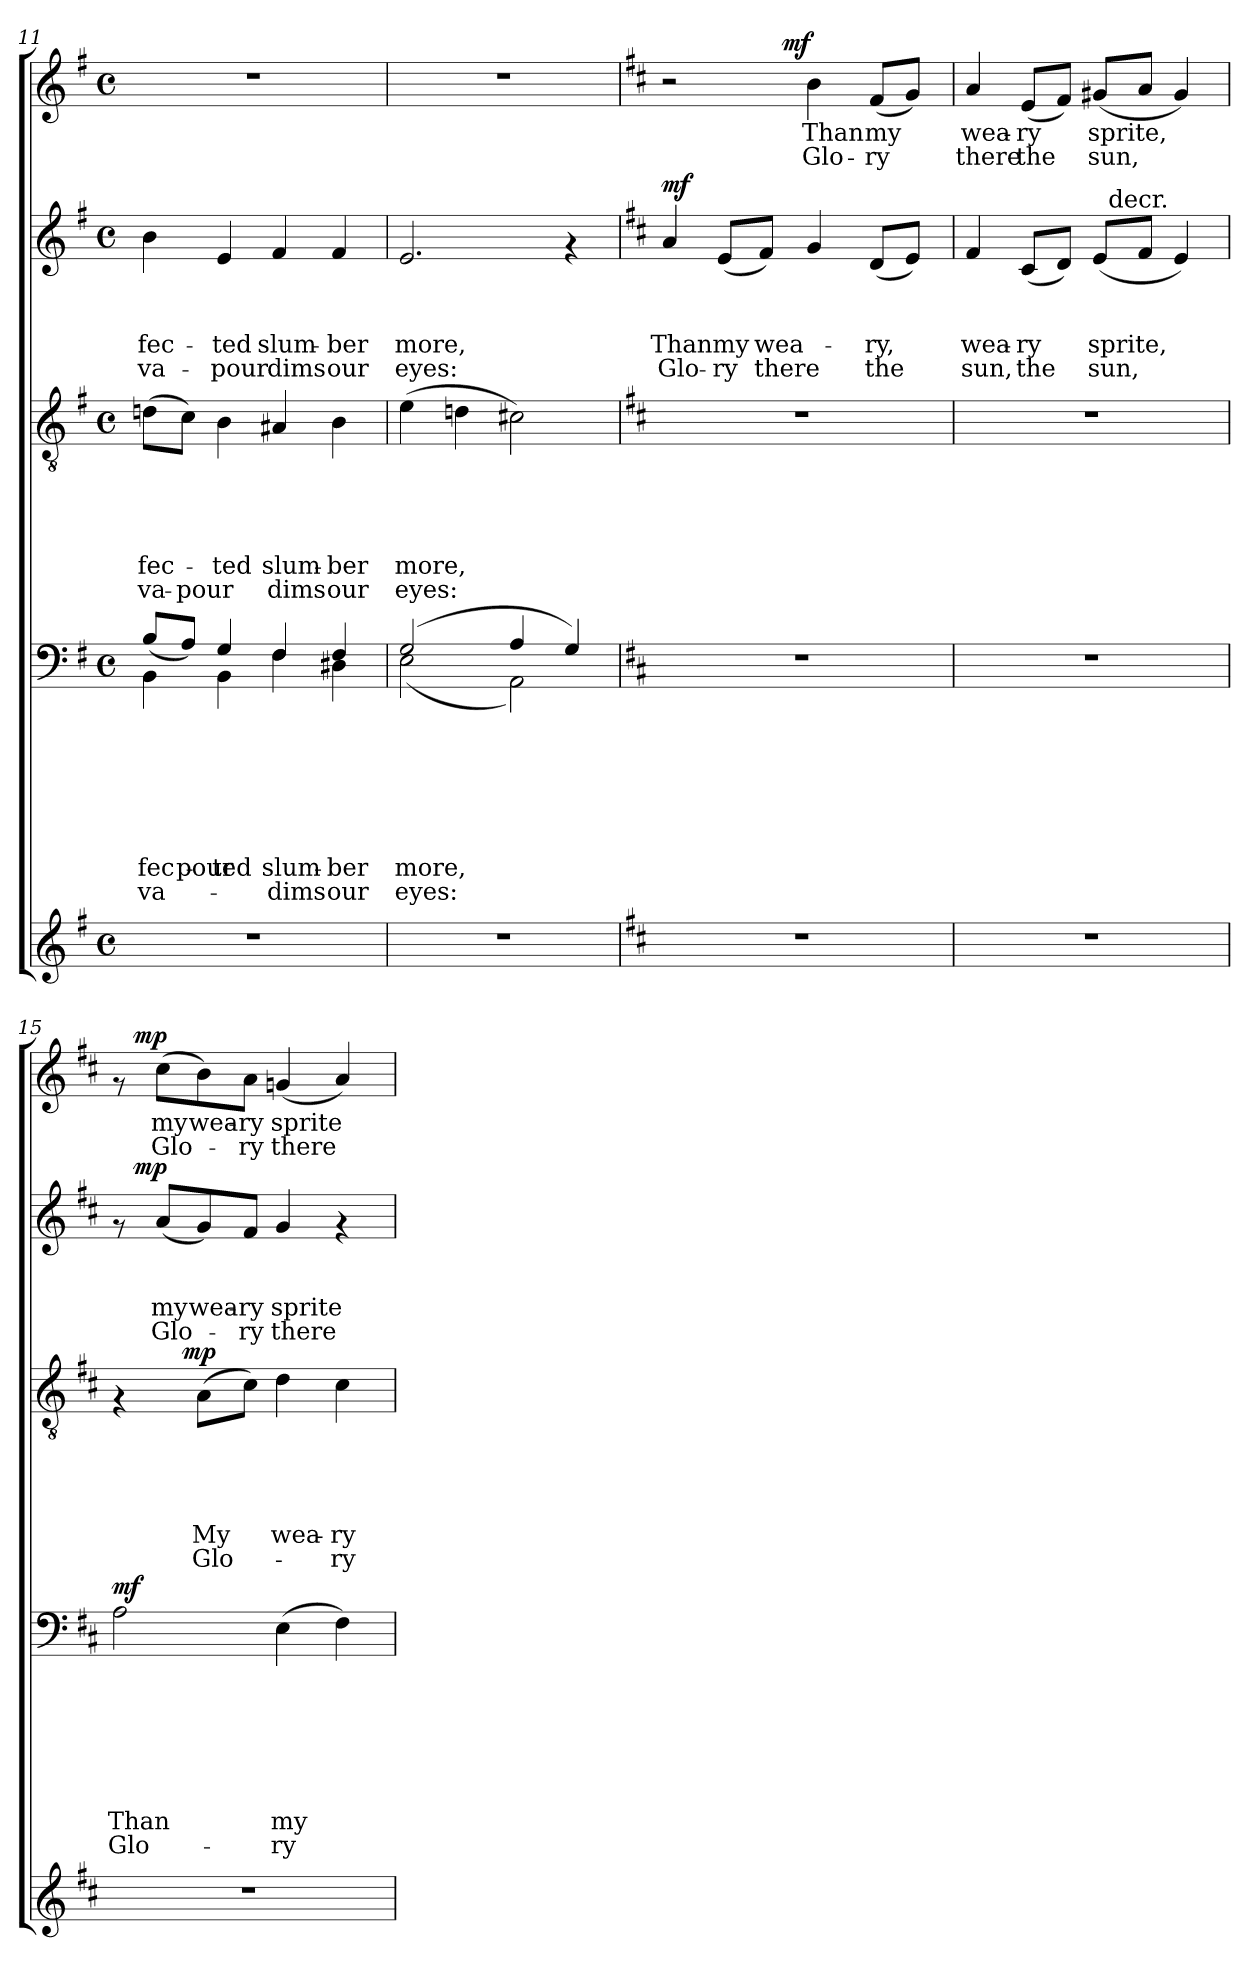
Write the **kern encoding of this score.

**kern	**kern	**text	**text	**text	**text	**text	**text	**text	**text	**dynam	**kern	**text	**text	**text	**text	**text	**text	**dynam	**kern	**text	**text	**text	**text	**dynam	**kern	**text	**text	**dynam
*part5	*part4	*part4	*part4	*part4	*part4	*part4	*part4	*part4	*part4	*part4	*part3	*part3	*part3	*part3	*part3	*part3	*part3	*part3	*part2	*part2	*part2	*part2	*part2	*part2	*part1	*part1	*part1	*part1
*staff5	*staff4	*staff4	*staff4	*staff4	*staff4	*staff4	*staff4	*staff4	*staff4	*staff4	*staff3	*staff3	*staff3	*staff3	*staff3	*staff3	*staff3	*staff3	*staff2	*staff2	*staff2	*staff2	*staff2	*staff2	*staff1	*staff1	*staff1	*staff1
*clefG2	*clefF4	*	*	*	*	*	*	*	*	*	*clefGv2	*	*	*	*	*	*	*	*clefG2	*	*	*	*	*	*clefG2	*	*	*
*k[f#]	*k[f#]	*	*	*	*	*	*	*	*	*	*k[f#]	*	*	*	*	*	*	*	*k[f#]	*	*	*	*	*	*k[f#]	*	*	*
*G:	*G:	*	*	*	*	*	*	*	*	*	*G:	*	*	*	*	*	*	*	*G:	*	*	*	*	*	*G:	*	*	*
*M4/4	*M4/4	*	*	*	*	*	*	*	*	*	*M4/4	*	*	*	*	*	*	*	*M4/4	*	*	*	*	*	*M4/4	*	*	*
*met(c)	*met(c)	*	*	*	*	*	*	*	*	*	*met(c)	*	*	*	*	*	*	*	*met(c)	*	*	*	*	*	*met(c)	*	*	*
=11	=11	=11	=11	=11	=11	=11	=11	=11	=11	=11	=11	=11	=11	=11	=11	=11	=11	=11	=11	=11	=11	=11	=11	=11	=11	=11	=11	=11
*	*^	*	*	*	*	*	*	*	*	*	*	*	*	*	*	*	*	*	*	*	*	*	*	*	*	*	*	*
!	!	!	!	!	!	!	!	!	!LO:LY:b:rj	!LO:LY:b:rj	!	!	!	!	!	!	!LO:LY:b	!LO:LY:b	!	!	!	!	!LO:LY:b:rj	!LO:LY:b:rj	!	!	!	!	!
1r	4BB\	(>8B/L	.	.	.	.	.	.	-fec-	va-	.	(>8dni\L	.	.	.	.	-fec-	va-	.	4b\	.	.	-fec-	va-	.	1r	.	.	.
!	!	!	!	!	!	!	!	!	!LO:LY:b:rj	!	!	!	!	!	!	!	!	!LO:LY:b	!	!	!	!	!	!	!	!	!	!	!
.	.	8A/J)	.	.	.	.	.	.	-pour	.	.	8c\J)	.	.	.	.	.	-pour	.	.	.	.	.	.	.	.	.	.	.
!	!	!	!	!	!	!	!	!	!LO:LY:b:rj	!	!	!	!	!	!	!	!LO:LY:b	!	!	!	!	!	!LO:LY:b:rj	!LO:LY:b:rj	!	!	!	!	!
.	4G/	4BB\	.	.	.	.	.	.	ted	.	.	4B\	.	.	.	.	-ted	.	.	4e/	.	.	-ted	-pour	.	.	.	.	.
!	!	!	!	!	!	!	!	!	!LO:LY:b:rj	!LO:LY:b:rj	!	!	!	!	!	!	!LO:LY:b	!LO:LY:b	!	!	!	!	!LO:LY:b:rj	!LO:LY:b:rj	!	!	!	!	!
.	4F#/	4F#\	.	.	.	.	.	.	slum-	-dims	.	4A#X/	.	.	.	.	slum-	dims	.	4f#/	.	.	slum-	dims	.	.	.	.	.
!	!	!	!	!	!	!	!	!	!LO:LY:b:rj	!LO:LY:b:rj	!	!	!	!	!	!	!LO:LY:b	!LO:LY:b	!	!	!	!	!LO:LY:b:rj	!LO:LY:b:rj	!	!	!	!	!
.	4F#/	4D#X\	.	.	.	.	.	.	-ber	our	.	4B\	.	.	.	.	-ber	our	.	4f#/	.	.	-ber	our	.	.	.	.	.
=12!	=12!	=12!	=12!	=12!	=12!	=12!	=12!	=12!	=12!	=12!	=12!	=12!	=12!	=12!	=12!	=12!	=12!	=12!	=12!	=12!	=12!	=12!	=12!	=12!	=12!	=12!	=12!	=12!	=12!
!	!	!	!	!	!	!	!	!	!LO:LY:b:rj	!LO:LY:b:rj	!	!	!	!	!	!	!LO:LY:b	!LO:LY:b	!	!	!	!	!LO:LY:b:rj	!LO:LY:b:rj	!	!	!	!	!
1r	(>2G/	(<2E\	.	.	.	.	.	.	more,	eyes:	.	(>4e\	.	.	.	.	more,	eyes:	.	2.e/	.	.	more,	eyes:	.	1r	.	.	.
.	.	.	.	.	.	.	.	.	.	.	.	4dn\	.	.	.	.	.	.	.	.	.	.	.	.	.	.	.	.	.
.	4A/	2AA\)	.	.	.	.	.	.	.	.	.	2c#X\)	.	.	.	.	.	.	.	.	.	.	.	.	.	.	.	.	.
.	4G/)	.	.	.	.	.	.	.	.	.	.	.	.	.	.	.	.	.	.	4rf	.	.	.	.	.	.	.	.	.
*	*v	*v	*	*	*	*	*	*	*	*	*	*	*	*	*	*	*	*	*	*	*	*	*	*	*	*	*	*	*
=13!	=13!	=13!	=13!	=13!	=13!	=13!	=13!	=13!	=13!	=13!	=13!	=13!	=13!	=13!	=13!	=13!	=13!	=13!	=13!	=13!	=13!	=13!	=13!	=13!	=13!	=13!	=13!	=13!
*k[f#c#]	*k[f#c#]	*	*	*	*	*	*	*	*	*	*k[f#c#]	*	*	*	*	*	*	*	*k[f#c#]	*	*	*	*	*	*k[f#c#]	*	*	*
*D:	*D:	*	*	*	*	*	*	*	*	*	*D:	*	*	*	*	*	*	*	*D:	*	*	*	*	*	*D:	*	*	*
!	!	!	!	!	!	!	!	!	!	!	!	!	!	!	!	!	!	!	!	!	!	!LO:LY:b:rj	!LO:LY:b:rj	!LO:DY:a	!	!	!	!
*	*	*	*	*	*	*	*	*	*	*	*	*	*	*	*	*	*	*	*	*	*	*	*	*	*^	*	*	*
1r	1r	.	.	.	.	.	.	.	.	.	1r	.	.	.	.	.	.	.	4a/	.	.	Than	Glo-	mf	2r	4..ryy	.	.	.
!	!	!	!	!	!	!	!	!	!	!	!	!	!	!	!	!	!	!	!	!	!	!LO:LY:b:rj	!LO:LY:b:rj	!	!	!	!	!	!
.	.	.	.	.	.	.	.	.	.	.	.	.	.	.	.	.	.	.	(<8e/L	.	.	my	-ry	.	.	.	.	.	.
!	!	!	!	!	!	!	!	!	!	!	!	!	!	!	!	!	!	!	!	!	!	!LO:LY:b:rj	!LO:LY:b:rj	!	!	!	!	!	!
.	.	.	.	.	.	.	.	.	.	.	.	.	.	.	.	.	.	.	8f#/J)	.	.	wea-	there	.	.	.	.	.	.
!	!	!	!	!	!	!	!	!	!	!	!	!	!	!	!	!	!	!	!	!	!	!	!	!	!	!	!	!	!LO:DY:a
.	.	.	.	.	.	.	.	.	.	.	.	.	.	.	.	.	.	.	.	.	.	.	.	.	.	2ryy	.	.	mf
!	!	!	!	!	!	!	!	!	!	!	!	!	!	!	!	!	!	!	!	!	!	!	!	!	!	!	!LO:LY:b:rj	!LO:LY:b:rj	!
.	.	.	.	.	.	.	.	.	.	.	.	.	.	.	.	.	.	.	4g/	.	.	.	.	.	4b\	.	Than	Glo-	.
!	!	!	!	!	!	!	!	!	!	!	!	!	!	!	!	!	!	!	!	!	!	!LO:LY:b:rj	!LO:LY:b:rj	!	!	!	!LO:LY:b:rj	!LO:LY:b:rj	!
.	.	.	.	.	.	.	.	.	.	.	.	.	.	.	.	.	.	.	(<8d/L	.	.	-ry,	the	.	(<8f#/L	.	my	-ry	.
.	.	.	.	.	.	.	.	.	.	.	.	.	.	.	.	.	.	.	8e/J)	.	.	.	.	.	8g/J)	.	.	.	.
.	.	.	.	.	.	.	.	.	.	.	.	.	.	.	.	.	.	.	.	.	.	.	.	.	.	16ryy	.	.	.
=14!	=14!	=14!	=14!	=14!	=14!	=14!	=14!	=14!	=14!	=14!	=14!	=14!	=14!	=14!	=14!	=14!	=14!	=14!	=14!	=14!	=14!	=14!	=14!	=14!	=14!	=14!	=14!	=14!	=14!
!	!	!	!	!	!	!	!	!	!	!	!	!	!	!	!	!	!	!	!	!	!	!LO:LY:b:rj	!LO:LY:b:rj	!	!	!	!LO:LY:b:rj	!LO:LY:b:rj	!
*	*	*	*	*	*	*	*	*	*	*	*	*	*	*	*	*	*	*	*^	*	*	*	*	*	*v	*v	*	*	*
1r	1r	.	.	.	.	.	.	.	.	.	1r	.	.	.	.	.	.	.	4f#/	2ryy	.	.	wea-	sun,	.	4a/	wea-	there	.
!	!	!	!	!	!	!	!	!	!	!	!	!	!	!	!	!	!	!	!	!	!	!	!LO:LY:b:rj	!LO:LY:b:rj	!	!	!LO:LY:b:rj	!LO:LY:b:rj	!
.	.	.	.	.	.	.	.	.	.	.	.	.	.	.	.	.	.	.	(<8c#/L	.	.	.	-ry	the	.	(<8e/L	-ry	the	.
.	.	.	.	.	.	.	.	.	.	.	.	.	.	.	.	.	.	.	8d/J)	.	.	.	.	.	.	8f#/J)	.	.	.
!	!	!	!	!	!	!	!	!	!	!	!	!	!	!	!	!	!	!	!	!	!	!	!LO:LY:b:rj	!LO:LY:b:rj	!	!	!LO:LY:b:rj	!LO:LY:b:rj	!
.	.	.	.	.	.	.	.	.	.	.	.	.	.	.	.	.	.	.	(<8e/L	32ryy	.	.	sprite,	sun,	.	(<8g#X/L	sprite,	sun,	.
!	!	!	!	!	!	!	!	!	!	!	!	!	!	!	!	!	!	!	!	!LO:TX:a:t=decr.	!	!	!	!	!	!	!	!	!
.	.	.	.	.	.	.	.	.	.	.	.	.	.	.	.	.	.	.	.	4...ryy	.	.	.	.	.	.	.	.	.
.	.	.	.	.	.	.	.	.	.	.	.	.	.	.	.	.	.	.	8f#/J	.	.	.	.	.	.	8a/J	.	.	.
.	.	.	.	.	.	.	.	.	.	.	.	.	.	.	.	.	.	.	4e/)	.	.	.	.	.	.	4g#/)	.	.	.
!!LO:LB:g=z
=15!	=15!	=15!	=15!	=15!	=15!	=15!	=15!	=15!	=15!	=15!	=15!	=15!	=15!	=15!	=15!	=15!	=15!	=15!	=15!	=15!	=15!	=15!	=15!	=15!	=15!	=15!	=15!	=15!	=15!
!	!	!	!	!	!	!	!	!LO:LY:b:rj	!LO:LY:b:rj	!LO:DY:a	!	!	!	!	!	!	!	!	!	!	!	!	!	!	!	!	!	!	!
*	*	*	*	*	*	*	*	*	*	*	*^	*	*	*	*	*	*	*	*	*	*	*	*	*	*	*^	*	*	*
1r	2A\	.	.	.	.	.	.	Than	Glo-	mf	4rF	8..ryy	.	.	.	.	.	.	.	8rf	16ryy	.	.	.	.	.	8rf	16ryy	.	.	.
!	!	!	!	!	!	!	!	!	!	!	!	!	!	!	!	!	!	!	!	!	!	!	!	!	!	!LO:DY:a	!	!	!	!	!LO:DY:a
.	.	.	.	.	.	.	.	.	.	.	.	.	.	.	.	.	.	.	.	.	2...ryy	.	.	.	.	mp	.	2...ryy	.	.	mp
!	!	!	!	!	!	!	!	!	!	!	!	!	!	!	!	!	!	!	!	!	!	!	!	!LO:LY:b:rj	!LO:LY:b:rj	!	!	!	!LO:LY:b:rj	!LO:LY:b:rj	!
.	.	.	.	.	.	.	.	.	.	.	.	.	.	.	.	.	.	.	.	(<8a/L	.	.	.	my	Glo-	.	(>8cc#\L	.	my	Glo-	.
!	!	!	!	!	!	!	!	!	!	!	!	!	!	!	!	!	!	!	!LO:DY:a	!	!	!	!	!	!	!	!	!	!	!	!
.	.	.	.	.	.	.	.	.	.	.	.	2ryy	.	.	.	.	.	.	mp	.	.	.	.	.	.	.	.	.	.	.	.
!	!	!	!	!	!	!	!	!	!	!	!	!	!	!	!	!	!LO:LY:b	!LO:LY:b	!	!	!	!	!	!LO:LY:b:rj	!	!	!	!	!LO:LY:b:rj	!	!
.	.	.	.	.	.	.	.	.	.	.	(>8A\L	.	.	.	.	.	My	Glo-	.	8g/)	.	.	.	wea-	.	.	8b\)	.	wea-	.	.
!	!	!	!	!	!	!	!	!	!	!	!	!	!	!	!	!	!	!	!	!	!	!	!	!LO:LY:b:rj	!LO:LY:b:rj	!	!	!	!LO:LY:b:rj	!LO:LY:b:rj	!
.	.	.	.	.	.	.	.	.	.	.	8c#\J)	.	.	.	.	.	.	.	.	8f#/J	.	.	.	-ry	-ry	.	8a\J	.	-ry	-ry	.
!	!	!	!	!	!	!	!	!LO:LY:b:rj	!LO:LY:b:rj	!	!	!	!	!	!	!	!LO:LY:b	!	!	!	!	!	!	!LO:LY:b:rj	!LO:LY:b:rj	!	!	!	!LO:LY:b:rj	!LO:LY:b:rj	!
.	(>4E\	.	.	.	.	.	.	my	-ry	.	4d\	.	.	.	.	.	wea-	.	.	4g/	.	.	.	sprite	there	.	(<4gn/	.	sprite	there	.
.	.	.	.	.	.	.	.	.	.	.	.	4ryy	.	.	.	.	.	.	.	.	.	.	.	.	.	.	.	.	.	.	.
!	!	!	!	!	!	!	!	!	!	!	!	!	!	!	!	!	!LO:LY:b	!LO:LY:b	!	!	!	!	!	!	!	!	!	!	!	!	!
.	4F#\)	.	.	.	.	.	.	.	.	.	4c#\	.	.	.	.	.	-ry	-ry	.	4rf	.	.	.	.	.	.	4a/)	.	.	.	.
.	.	.	.	.	.	.	.	.	.	.	.	32ryy	.	.	.	.	.	.	.	.	.	.	.	.	.	.	.	.	.	.	.
*	*	*	*	*	*	*	*	*	*	*	*v	*v	*	*	*	*	*	*	*	*	*	*	*	*	*	*	*v	*v	*	*	*
*	*	*	*	*	*	*	*	*	*	*	*	*	*	*	*	*	*	*	*v	*v	*	*	*	*	*	*	*	*	*
=!	=!	=!	=!	=!	=!	=!	=!	=!	=!	=!	=!	=!	=!	=!	=!	=!	=!	=!	=!	=!	=!	=!	=!	=!	=!	=!	=!	=!
*-	*-	*-	*-	*-	*-	*-	*-	*-	*-	*-	*-	*-	*-	*-	*-	*-	*-	*-	*-	*-	*-	*-	*-	*-	*-	*-	*-	*-
